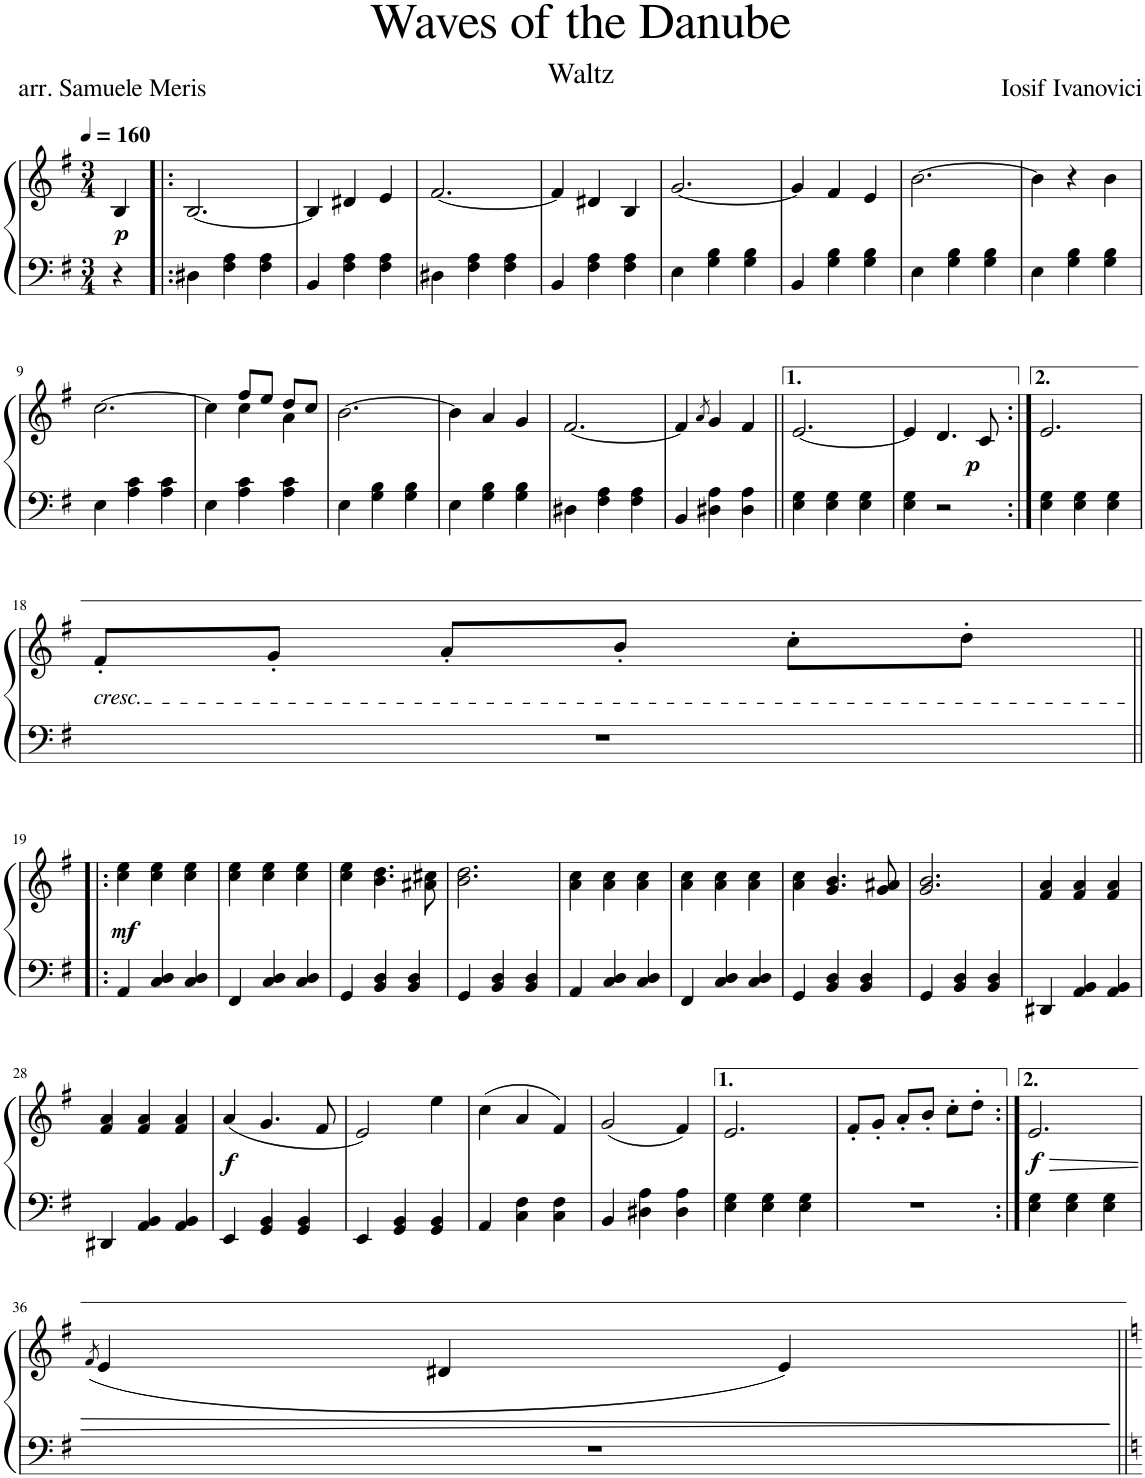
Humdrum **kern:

**kern	**kern	**dynam
*part1	*part1	*part1
*staff2	*staff1	*staff1/2
*I"Piano	*	*
*I'Pno.	*	*
*clefF4	*clefG2	*
*k[f#]	*k[f#]	*
*M3/4	*M3/4	*
*MM160	*MM160	*
=	=	=
!	!	!LO:DY:b
4r	4B/	p
=1!|:	=1!|:	=1!|:
4D#X\	[2.B/	.
4F#\ 4A\	.	.
4F#\ 4A\	.	.
=2	=2	=2
4BB/	4B/]	.
4F#\ 4A\	4d#X/	.
4F#\ 4A\	4e/	.
=3	=3	=3
4D#X\	[2.f#/	.
4F#\ 4A\	.	.
4F#\ 4A\	.	.
=4	=4	=4
4BB/	4f#/]	.
4F#\ 4A\	4d#X/	.
4F#\ 4A\	4B/	.
=5	=5	=5
4E\	[2.g/	.
4G\ 4B\	.	.
4G\ 4B\	.	.
=6	=6	=6
4BB/	4g/]	.
4G\ 4B\	4f#/	.
4G\ 4B\	4e/	.
=7	=7	=7
4E\	[2.b\	.
4G\ 4B\	.	.
4G\ 4B\	.	.
=8	=8	=8
4E\	4b\]	.
4G\ 4B\	4r	.
4G\ 4B\	4b\	.
!!LO:LB:g=z
=9	=9	=9
4E\	[2.cc\	.
4A\ 4c\	.	.
4A\ 4c\	.	.
=10	=10	=10
*	*^	*
4E\	4cc\]	4ryy	.
4A\ 4c\	8ff#/L	4cc\	.
.	8ee/J	.	.
4A\ 4c\	8dd/L	4a\	.
.	8cc/J	.	.
*	*v	*v	*
=11	=11	=11
4E\	[2.b\	.
4G\ 4B\	.	.
4G\ 4B\	.	.
=12	=12	=12
4E\	4b\]	.
4G\ 4B\	4a/	.
4G\ 4B\	4g/	.
=13	=13	=13
4D#X\	[2.f#/	.
4F#\ 4A\	.	.
4F#\ 4A\	.	.
=14	=14	=14
4BB/	4f#/]	.
.	8qa/	.
4D#X\ 4A\	4g/	.
4D#\ 4A\	4f#/	.
=15||	=15||	=15||
4E\ 4G\	[2.e/	.
4E\ 4G\	.	.
4E\ 4G\	.	.
=16	=16	=16
*	*^	*
4E\ 4G\	4e/]	2ryy	.
2r	4.d/	.	.
!	!	!	!LO:DY:b
.	.	4ryy	p
.	8c/	.	.
*	*v	*v	*
=17:|!	=17:|!	=17:|!
4E\ 4G\	2.e/	.
4E\ 4G\	.	.
4E\ 4G\	.	.
!!LO:LB:g=z
=18	=18	=18
!	!LO:TX:b:i:t=cresc.	!
2.r	8f#'/L	.
.	8g'/J	.
.	8a'/L	.
.	8b'/J	.
.	8cc'\L	.
.	8dd'\J	.
!!LO:LB:g=z
=19!|:	=19!|:	=19!|:
!	!	!LO:DY:b
4AA/	4cc\ 4ee\	mf
4C/ 4D/	4cc\ 4ee\	.
4C/ 4D/	4cc\ 4ee\	.
=20	=20	=20
4FF#/	4cc\ 4ee\	.
4C/ 4D/	4cc\ 4ee\	.
4C/ 4D/	4cc\ 4ee\	.
=21	=21	=21
4GG/	4cc\ 4ee\	.
4BB/ 4D/	4.b\ 4.dd\	.
4BB/ 4D/	.	.
.	8a#X\ 8cc#X\	.
=22	=22	=22
4GG/	2.b\ 2.dd\	.
4BB/ 4D/	.	.
4BB/ 4D/	.	.
=23	=23	=23
4AA/	4a\ 4cc\	.
4C/ 4D/	4a\ 4cc\	.
4C/ 4D/	4a\ 4cc\	.
=24	=24	=24
4FF#/	4a\ 4cc\	.
4C/ 4D/	4a\ 4cc\	.
4C/ 4D/	4a\ 4cc\	.
=25	=25	=25
4GG/	4a\ 4cc\	.
4BB/ 4D/	4.g/ 4.b/	.
4BB/ 4D/	.	.
.	8g/ 8a#X/	.
=26	=26	=26
4GG/	2.g/ 2.b/	.
4BB/ 4D/	.	.
4BB/ 4D/	.	.
=27	=27	=27
4DD#X/	4f#/ 4a/	.
4AA/ 4BB/	4f#/ 4a/	.
4AA/ 4BB/	4f#/ 4a/	.
!!LO:LB:g=z
=28	=28	=28
4DD#X/	4f#/ 4a/	.
4AA/ 4BB/	4f#/ 4a/	.
4AA/ 4BB/	4f#/ 4a/	.
=29	=29	=29
!	!	!LO:DY:b
4EE/	(4a/	f
4GG/ 4BB/	4.g/	.
4GG/ 4BB/	.	.
.	8f#/	.
=30	=30	=30
4EE/	2e/)	.
4GG/ 4BB/	.	.
4GG/ 4BB/	4ee\	.
=31	=31	=31
4AA/	(4cc\	.
4C\ 4F#\	4a/	.
4C\ 4F#\	4f#/)	.
=32	=32	=32
4BB/	(2g/	.
4D#X\ 4A\	.	.
4D#\ 4A\	4f#/)	.
=33	=33	=33
4E\ 4G\	2.e/	.
4E\ 4G\	.	.
4E\ 4G\	.	.
=34	=34	=34
2.r	8f#'/L	.
.	8g'/J	.
.	8a'/L	.
.	8b'/J	.
.	8cc'\L	.
.	8dd'\J	.
=35:|!	=35:|!	=35:|!
!	!	!LO:HP:b
!	!	!LO:DY:n=1:b
4E\ 4G\	2.e/	> f
4E\ 4G\	.	.
4E\ 4G\	.	.
!!LO:LB:g=z
=36	=36	=36
.	(8qf#/	.
2.r	4e/	.
.	4d#X/	.
.	4e/)	.
.	.	]
=||	=||	=||
*-	*-	*-
